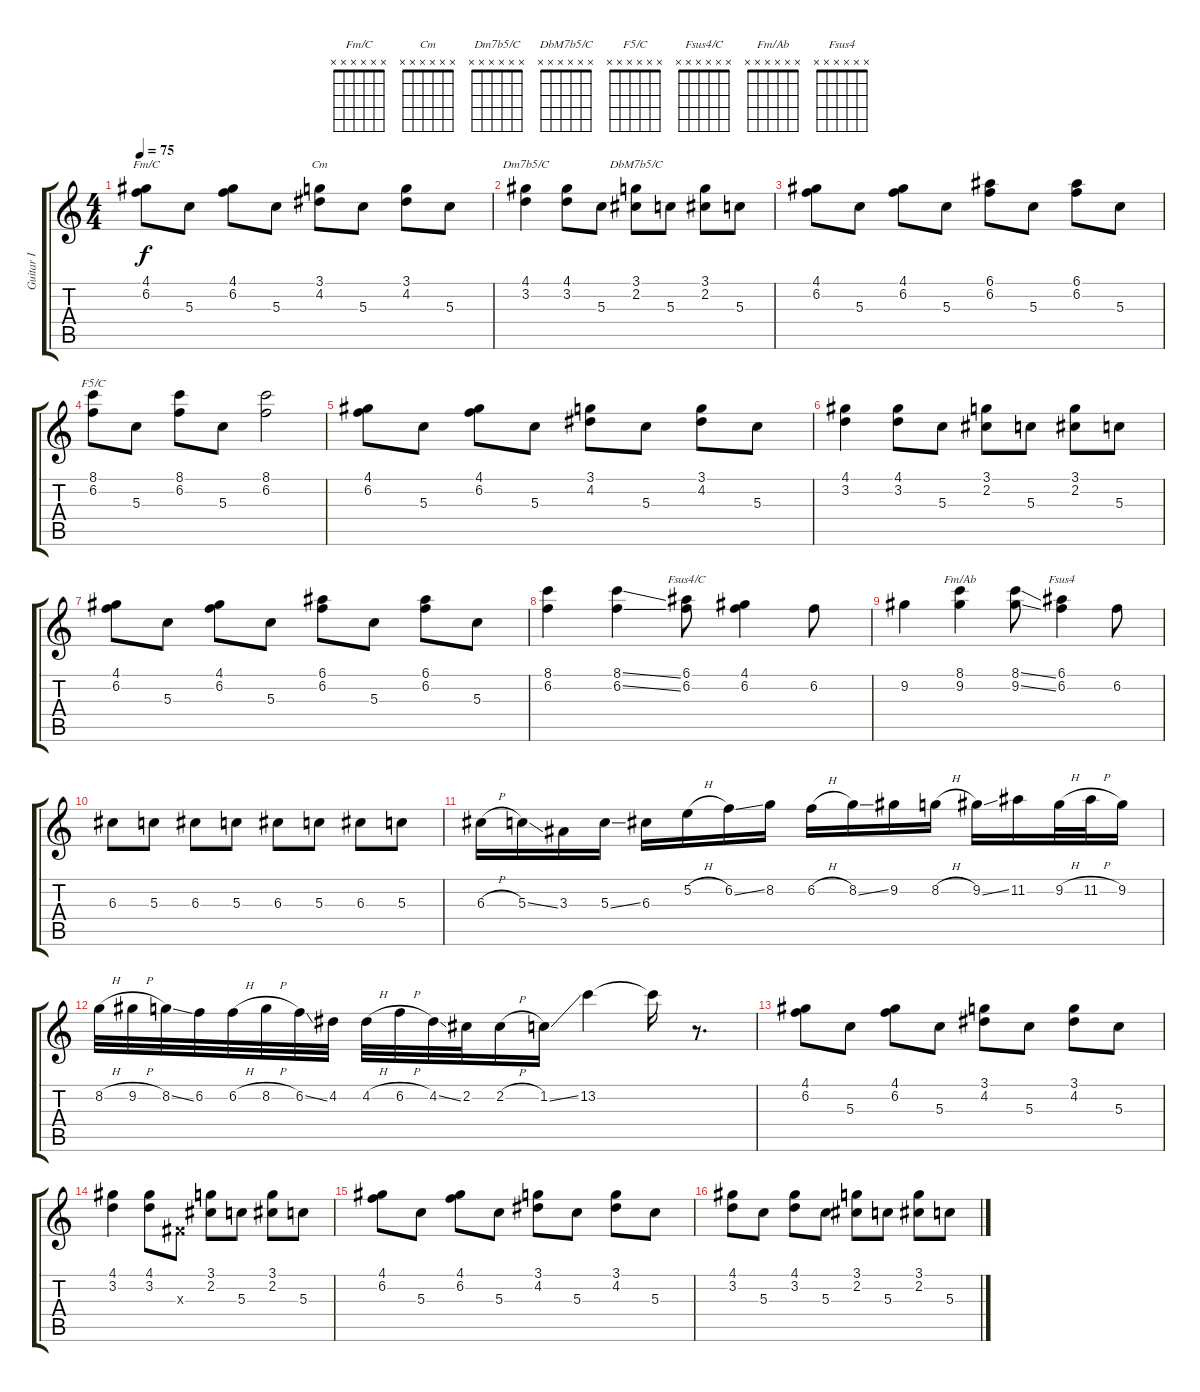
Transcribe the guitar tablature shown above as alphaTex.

\track ("Guitar I" "Guitar I") {instrument electricguitarjazz}
\staff {score tabs}
\tuning (E4 B3 G3 D3 A2 E2) {hide}
\chord ("Fm/C" x x x x x x) {firstfret 0}
\chord ("Cm" x x x x x x) {firstfret 0}
\chord ("Dm7b5/C" x x x x x x) {firstfret 0}
\chord ("DbM7b5/C" x x x x x x) {firstfret 0}
\chord ("F5/C" x x x x x x) {firstfret 0}
\chord ("Fsus4/C" x x x x x x) {firstfret 0}
\chord ("Fm/Ab" x x x x x x) {firstfret 0}
\chord ("Fsus4" x x x x x x) {firstfret 0}
\ts (4 4)
\tempo 75
\clef g2
\ks c
(4.1 6.2).8{ch "Fm/C" dy f instrument electricguitarjazz} 5.3.8 (4.1 6.2).8 5.3.8 (3.1 4.2).8{ch "Cm"} 5.3.8 (3.1 4.2).8 5.3.8 |
(4.1 3.2).4{ch "Dm7b5/C"} (4.1 3.2).8 5.3.8 (3.1 2.2).8{ch "DbM7b5/C"} 5.3.8 (3.1 2.2).8 5.3.8 |
(4.1 6.2).8 5.3.8 (4.1 6.2).8 5.3.8 (6.1 6.2).8 5.3.8 (6.1 6.2).8 5.3.8 |
(8.1 6.2).8{ch "F5/C"} 5.3.8 (8.1 6.2).8 5.3.8 (8.1 6.2).2 |
(4.1 6.2).8 5.3.8 (4.1 6.2).8 5.3.8 (3.1 4.2).8 5.3.8 (3.1 4.2).8 5.3.8 |
(4.1 3.2).4 (4.1 3.2).8 5.3.8 (3.1 2.2).8 5.3.8 (3.1 2.2).8 5.3.8 |
(4.1 6.2).8 5.3.8 (4.1 6.2).8 5.3.8 (6.1 6.2).8 5.3.8 (6.1 6.2).8 5.3.8 |
(8.1 6.2).4 (8.1{ss} 6.2{ss}).4 (6.1 6.2).8{ch "Fsus4/C"} (4.1 6.2).4 6.2.8 |
9.2.4 (8.1 9.2).4{ch "Fm/Ab"} (8.1{ss} 9.2{ss}).8 (6.1 6.2).4{ch "Fsus4"} 6.2.8 |
6.3.8 5.3.8 6.3.8 5.3.8 6.3.8 5.3.8 6.3.8 5.3.8 |
6.3{h}.16 5.3{ss}.16 3.3.16 5.3{ss}.16 6.3.16 5.2{h}.16 6.2{ss}.16 8.2.16 6.2{h}.16 8.2{ss}.16 9.2.16 8.2{h}.16 9.2{ss}.16 11.2.16 9.2{h}.32 11.2{h}.32 9.2.16 |
8.2{h}.32 9.2{h}.32 8.2{ss}.32 6.2.32 6.2{h}.32 8.2{h}.32 6.2{ss}.32 4.2.32 4.2{h}.32 6.2{h}.32 4.2{ss}.32 2.2.32 2.2{h}.16 1.2{ss}.16 13.2.4 13.2{t}.16 r.8{d} |
(4.1 6.2).8 5.3.8 (4.1 6.2).8 5.3.8 (3.1 4.2).8 5.3.8 (3.1 4.2).8 5.3.8 |
(4.1 3.2).4 (4.1 3.2).8 -1.3{x}.8 (3.1 2.2).8 5.3.8 (3.1 2.2).8 5.3.8 |
(4.1 6.2).8 5.3.8 (4.1 6.2).8 5.3.8 (3.1 4.2).8 5.3.8 (3.1 4.2).8 5.3.8 |
(4.1 3.2).8 5.3.8 (4.1 3.2).8 5.3.8 (3.1 2.2).8 5.3.8 (3.1 2.2).8 5.3.8
